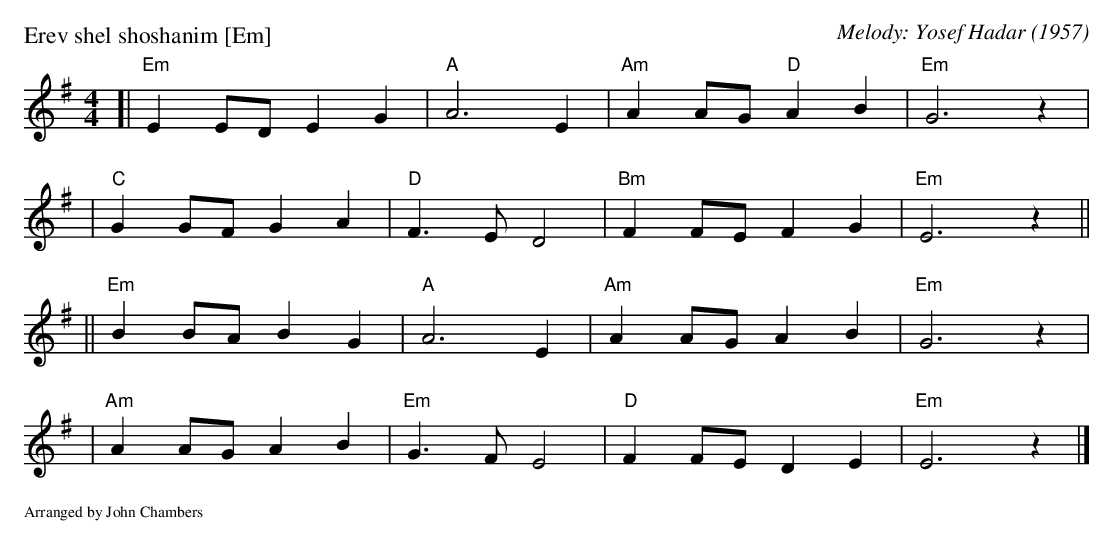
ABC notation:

X:1
P: Erev shel shoshanim [Em]
C: Melody: Yosef Hadar (1957)
M: 4/4
L: 1/8
K: Em
[| "Em"E2 ED E2 G2 | "A"A6 E2 | "Am"A2 AG "D"A2 B2 | "Em"G6 z2 |
| "C"G2 GF G2 A2 | "D"F3 E D4 | "Bm"F2 FE F2 G2 | "Em"E6 z2 ||
|| "Em"B2 BA B2 G2 | "A"A6 E2 | "Am"A2 AG A2 B2 | "Em"G6 z2 |
| "Am"A2 AG A2 B2 | "Em"G3 F E4 | "D"F2 FE D2 E2 | "Em"E6 z2 |]
